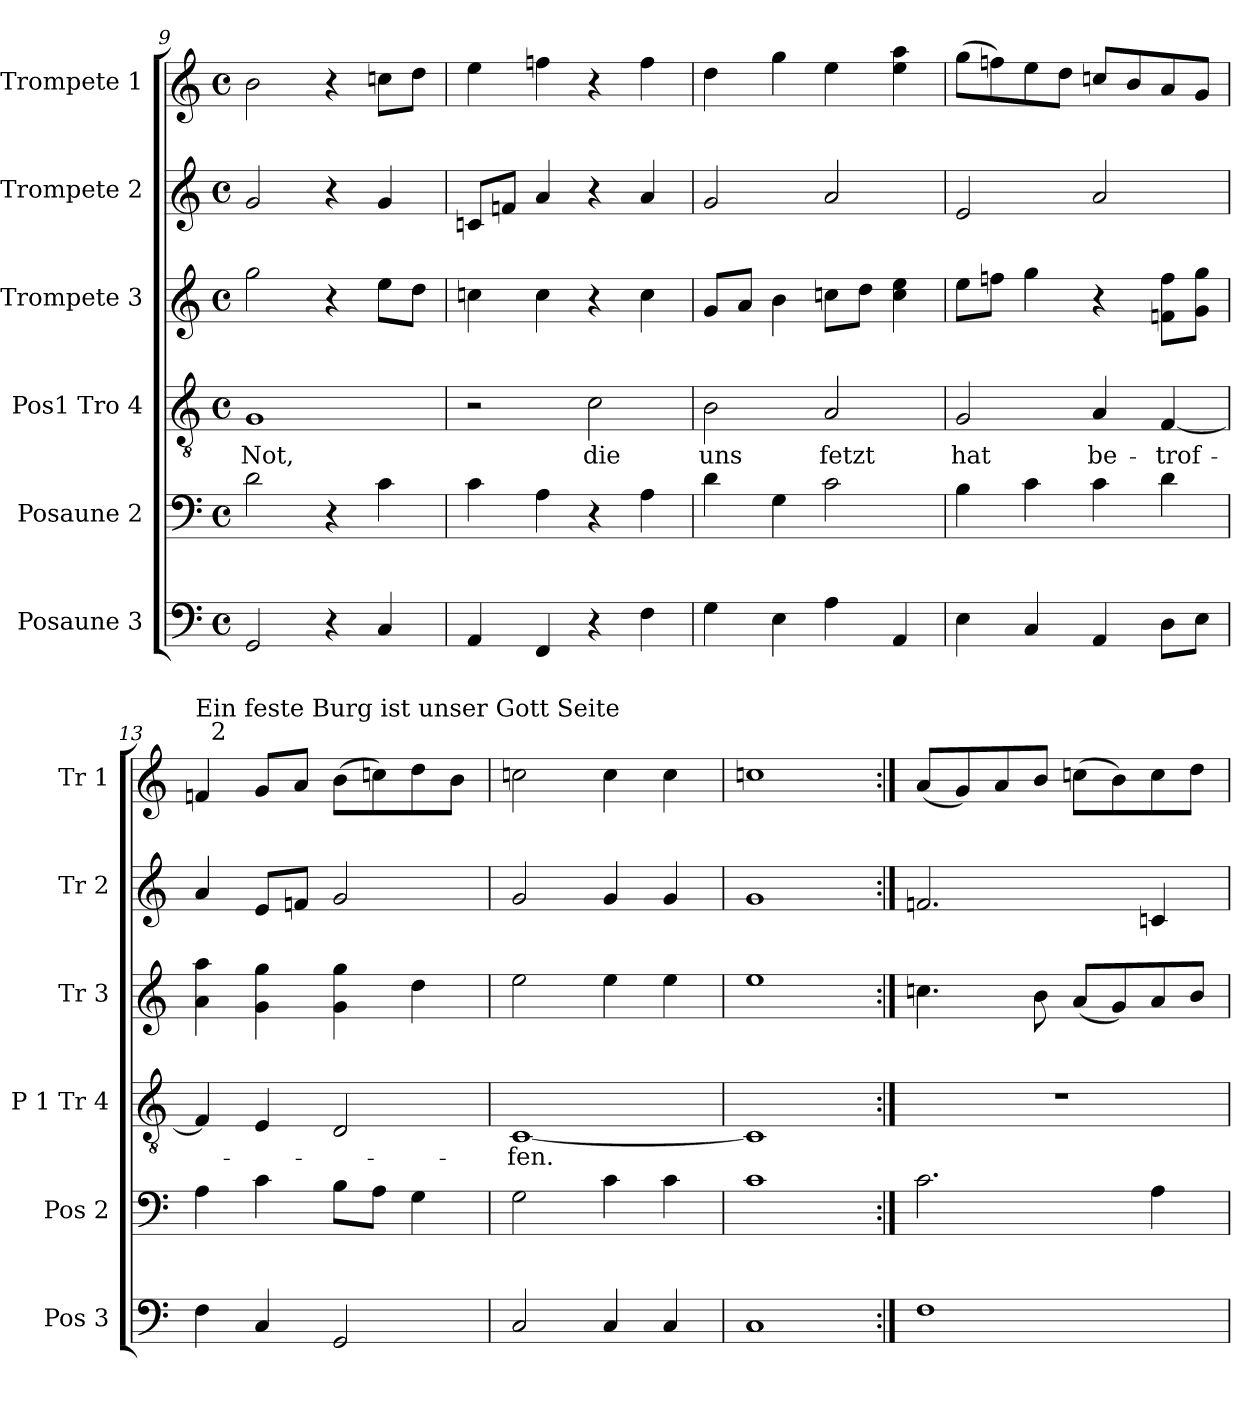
**kern	**kern	**kern	**text	**kern	**kern	**kern
*part6	*part5	*part4	*part4	*part3	*part2	*part1
*staff6	*staff5	*staff4	*staff4	*staff3	*staff2	*staff1
*I"Posaune 3	*I"Posaune 2	*I"Pos1 Tro 4	*	*I"Trompete 3	*I"Trompete 2	*I"Trompete 1
*I'Pos 3	*I'Pos 2	*I'P 1 Tr 4	*	*I'Tr 3	*I'Tr 2	*I'Tr 1
!!LO:LB:g=z
*clefF4	*clefF4	*clefGv2	*	*clefG2	*clefG2	*clefG2
*	*	*	*	*ITrd1c2	*ITrd1c2	*ITrd1c2
*M4/4	*M4/4	*M4/4	*	*M4/4	*M4/4	*M4/4
*met(c)	*met(c)	*met(c)	*	*met(c)	*met(c)	*met(c)
=9	=9	=9	=9	=9	=9	=9
2GG	2d	1G	Not,	2ff	2f	2a
4r	4r	.	.	4r	4r	4r
4C	4c	.	.	8ddL	4f	8b-L
.	.	.	.	8ccJ	.	8ccJ
=10	=10	=10	=10	=10	=10	=10
4AA	4c	2r	.	4b-	8B-L	4dd
.	.	.	.	.	8e-J	.
4FF	4A	.	.	4b-	4g	4ee-
4r	4r	2c	die	4r	4r	4r
4F	4A	.	.	4b-	4g	4ee-
=11	=11	=11	=11	=11	=11	=11
4G	4d	2B\	uns	8fL	2f	4cc
.	.	.	.	8gJ	.	.
4E	4G	.	.	4a\	.	4ff
4A	2c	2A	fetzt	8b-\L	2g	4dd
.	.	.	.	8cc\J	.	.
4AA	.	.	.	4b- 4dd	.	4dd 4gg
=12	=12	=12	=12	=12	=12	=12
4E	4B	2G	hat	8dd\L	2d	(>8ffL
.	.	.	.	8ee-\J	.	8ee-)
4C	4c	.	.	4ff\	.	8dd
.	.	.	.	.	.	8ccJ
4AA	4c	4A	be-	4r	2g	8b-L
.	.	.	.	.	.	8a
8DL	4d	[4F	trof-	8e- 8ee-L	.	8g
8EJ	.	.	.	8f 8ffJ	.	8fJ
!!LO:LB:g=z
=13	=13	=13	=13	=13	=13	=13
!	!	!	!	!	!	!LO:TX:a:t=Ein feste Burg ist unser Gott Seite\n                           2
4F	4A	4F]	.	4g\ 4gg\	4g	4e-
4C	4c	4E	.	4f\ 4ff\	8dL	8fL
.	.	.	.	.	8e-J	8gJ
2GG	8BL	2D	.	4f\ 4ff\	2f	(>8aL
.	8AJ	.	.	.	.	8b-)
.	4G	.	.	4cc	.	8cc
.	.	.	.	.	.	8aJ
=14	=14	=14	=14	=14	=14	=14
2C	2G	[1C	fen.	2dd\	2f	2b-
4C	4c	.	.	4dd\	4f	4b-
4C	4c	.	.	4dd\	4f	4b-
=15	=15	=15	=15	=15	=15	=15
1C	1c	1C]	.	1dd	1f	1b-
=16:|!	=16:|!	=16:|!	=16:|!	=16:|!	=16:|!	=16:|!
1F	2.c	1r	.	4.b-	2.e-	(<8gL
.	.	.	.	.	.	8f)
.	.	.	.	.	.	8g
.	.	.	.	8a	.	8aJ
.	.	.	.	(<8gL	.	(>8b-L
.	.	.	.	8f)	.	8a)
.	4A	.	.	8g	4B-	8b-
.	.	.	.	8aJ	.	8ccJ
=	=	=	=	=	=	=
*-	*-	*-	*-	*-	*-	*-
